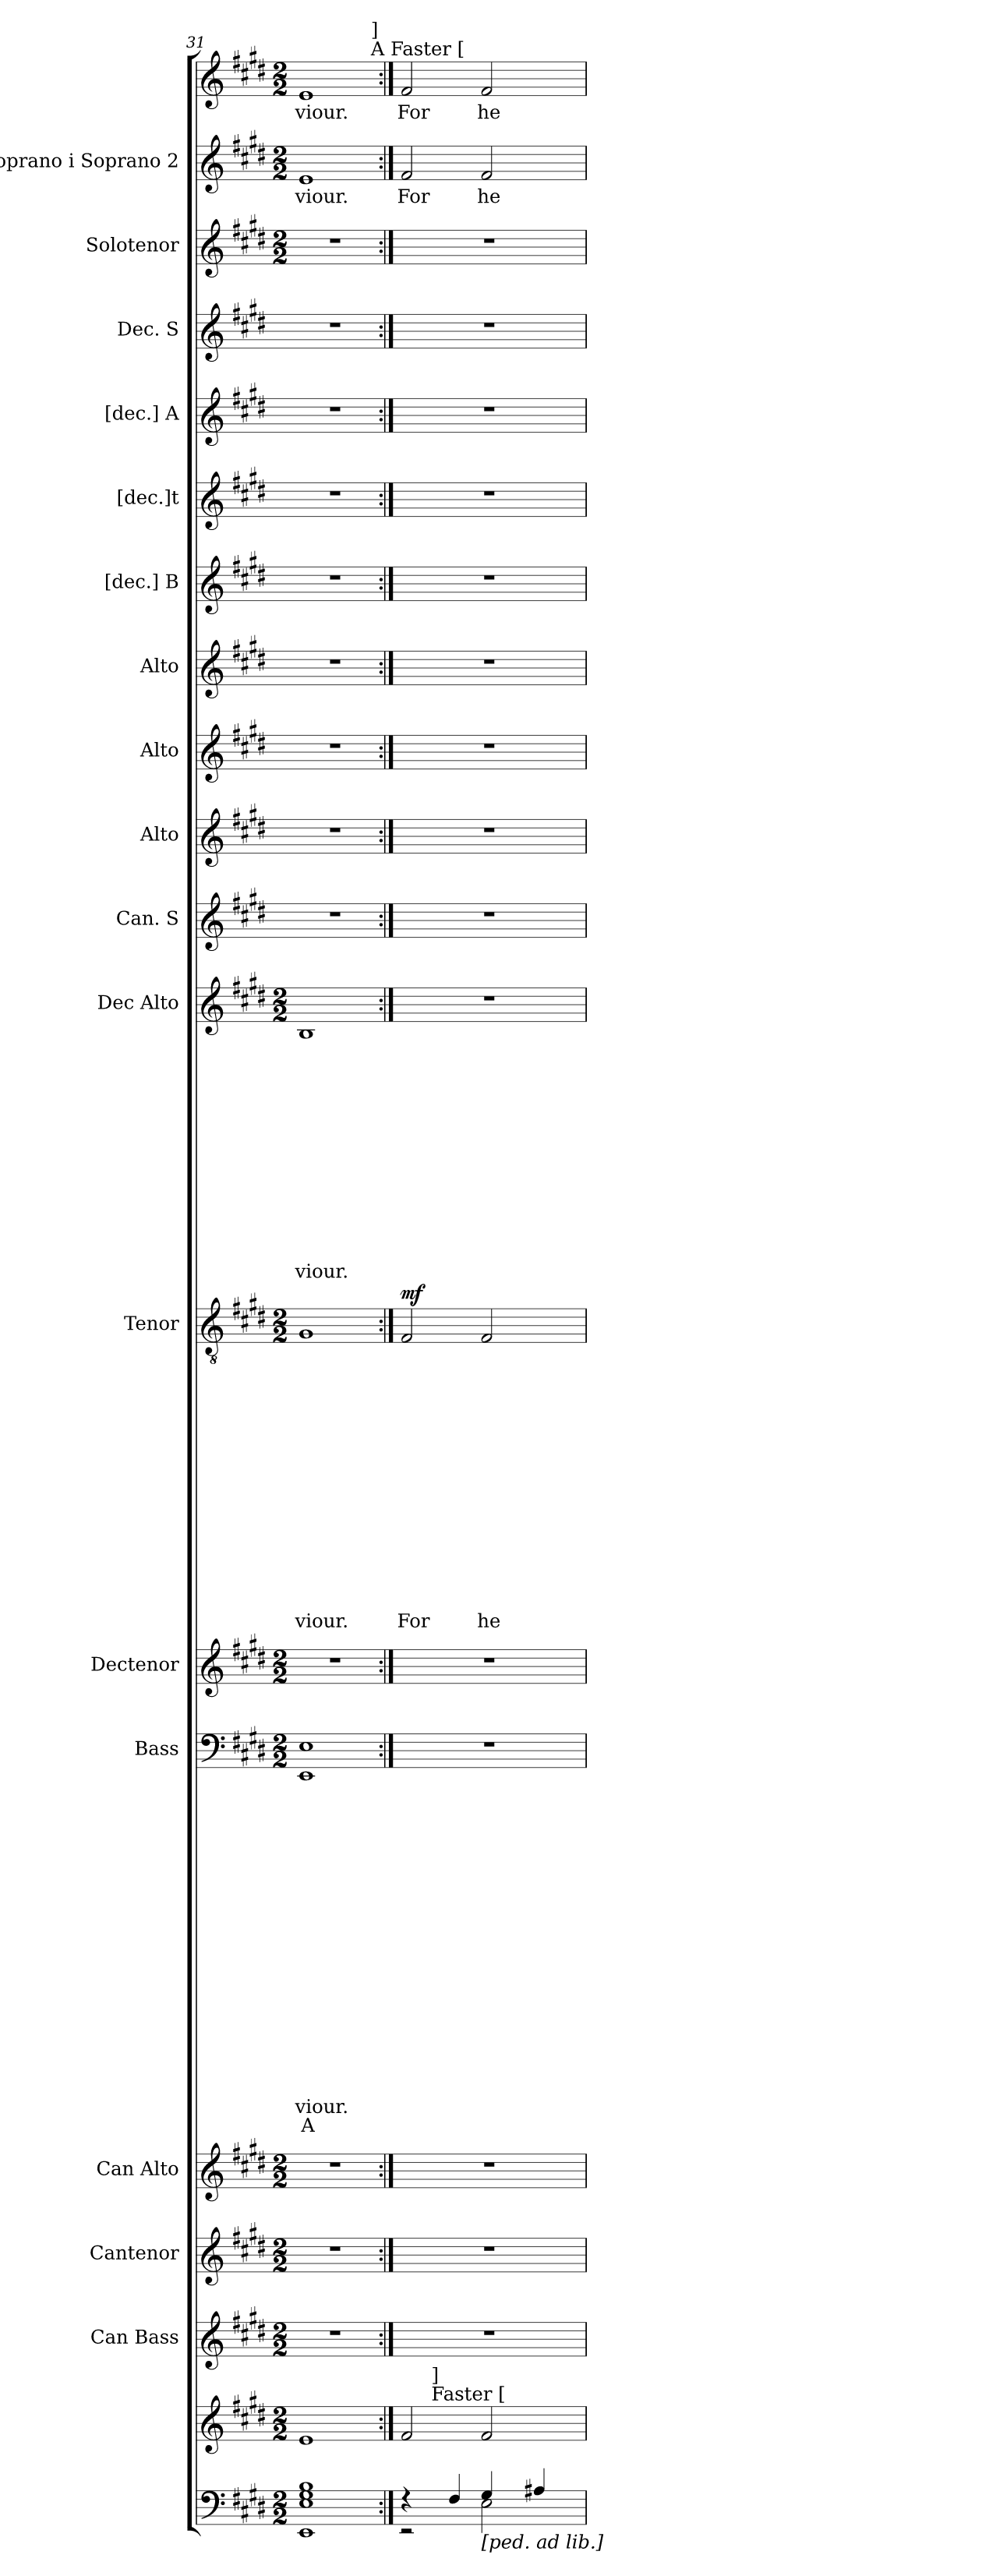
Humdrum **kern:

**kern	**kern	**kern	**kern	**kern	**kern	**text	**text	**text	**text	**text	**text	**text	**text	**text	**text	**text	**text	**text	**text	**text	**text	**text	**text	**text	**kern	**kern	**text	**text	**text	**text	**text	**text	**text	**text	**text	**text	**text	**text	**text	**text	**text	**dynam	**kern	**text	**text	**text	**text	**text	**text	**text	**text	**text	**text	**text	**text	**text	**kern	**kern	**kern	**kern	**kern	**kern	**kern	**kern	**kern	**kern	**text	**kern	**text	**dynam
*part19	*part18	*part17	*part16	*part15	*part14	*part14	*part14	*part14	*part14	*part14	*part14	*part14	*part14	*part14	*part14	*part14	*part14	*part14	*part14	*part14	*part14	*part14	*part14	*part14	*part13	*part12	*part12	*part12	*part12	*part12	*part12	*part12	*part12	*part12	*part12	*part12	*part12	*part12	*part12	*part12	*part12	*part12	*part11	*part11	*part11	*part11	*part11	*part11	*part11	*part11	*part11	*part11	*part11	*part11	*part11	*part11	*part10	*part9	*part8	*part7	*part6	*part5	*part4	*part3	*part2	*part1	*part1	*part1	*part1	*part1
*staff20	*staff19	*staff18	*staff17	*staff16	*staff15	*staff15	*staff15	*staff15	*staff15	*staff15	*staff15	*staff15	*staff15	*staff15	*staff15	*staff15	*staff15	*staff15	*staff15	*staff15	*staff15	*staff15	*staff15	*staff15	*staff14	*staff13	*staff13	*staff13	*staff13	*staff13	*staff13	*staff13	*staff13	*staff13	*staff13	*staff13	*staff13	*staff13	*staff13	*staff13	*staff13	*staff13	*staff12	*staff12	*staff12	*staff12	*staff12	*staff12	*staff12	*staff12	*staff12	*staff12	*staff12	*staff12	*staff12	*staff12	*staff11	*staff10	*staff9	*staff8	*staff7	*staff6	*staff5	*staff4	*staff3	*staff2	*staff2	*staff1	*staff1	*staff1/2
*	*	*I"Can Bass	*I"Cantenor	*I"Can Alto	*I"Bass	*	*	*	*	*	*	*	*	*	*	*	*	*	*	*	*	*	*	*	*I"Dectenor	*I"Tenor	*	*	*	*	*	*	*	*	*	*	*	*	*	*	*	*	*I"Dec Alto	*	*	*	*	*	*	*	*	*	*	*	*	*	*I"Can. S	*I"Alto	*I"Alto	*I"Alto	*I"[dec.] B	*I"[dec.]t	*I"[dec.] A	*I"Dec. S	*I"Solotenor	*I"Soprano i Soprano 2	*	*	*	*
*	*	*	*	*I'Can Alto	*I'Bass	*	*	*	*	*	*	*	*	*	*	*	*	*	*	*	*	*	*	*	*I'Dectenor	*	*	*	*	*	*	*	*	*	*	*	*	*	*	*	*	*	*I'Dec Alto	*	*	*	*	*	*	*	*	*	*	*	*	*	*	*	*	*	*	*	*	*	*	*I'Si	*	*	*	*
*clefF4	*clefG2	*clefG2	*clefG2	*clefG2	*clefF4	*	*	*	*	*	*	*	*	*	*	*	*	*	*	*	*	*	*	*	*clefG2	*clefGv2	*	*	*	*	*	*	*	*	*	*	*	*	*	*	*	*	*clefG2	*	*	*	*	*	*	*	*	*	*	*	*	*	*clefG2	*clefG2	*clefG2	*clefG2	*clefG2	*clefG2	*clefG2	*clefG2	*clefG2	*clefG2	*	*clefG2	*	*
*k[f#c#g#d#]	*k[f#c#g#d#]	*k[f#c#g#d#]	*k[f#c#g#d#]	*k[f#c#g#d#]	*k[f#c#g#d#]	*	*	*	*	*	*	*	*	*	*	*	*	*	*	*	*	*	*	*	*k[f#c#g#d#]	*k[f#c#g#d#]	*	*	*	*	*	*	*	*	*	*	*	*	*	*	*	*	*k[f#c#g#d#]	*	*	*	*	*	*	*	*	*	*	*	*	*	*k[f#c#g#d#]	*k[f#c#g#d#]	*k[f#c#g#d#]	*k[f#c#g#d#]	*k[f#c#g#d#]	*k[f#c#g#d#]	*k[f#c#g#d#]	*k[f#c#g#d#]	*k[f#c#g#d#]	*k[f#c#g#d#]	*	*k[f#c#g#d#]	*	*
*E:	*E:	*E:	*E:	*E:	*E:	*	*	*	*	*	*	*	*	*	*	*	*	*	*	*	*	*	*	*	*E:	*E:	*	*	*	*	*	*	*	*	*	*	*	*	*	*	*	*	*E:	*	*	*	*	*	*	*	*	*	*	*	*	*	*E:	*E:	*E:	*E:	*E:	*E:	*E:	*E:	*E:	*E:	*	*E:	*	*
*M2/2	*M2/2	*M2/2	*M2/2	*M2/2	*M2/2	*	*	*	*	*	*	*	*	*	*	*	*	*	*	*	*	*	*	*	*M2/2	*M2/2	*	*	*	*	*	*	*	*	*	*	*	*	*	*	*	*	*M2/2	*	*	*	*	*	*	*	*	*	*	*	*	*	*	*	*	*	*	*	*	*	*M2/2	*M2/2	*	*M2/2	*	*
=31	=31	=31	=31	=31	=31	=31	=31	=31	=31	=31	=31	=31	=31	=31	=31	=31	=31	=31	=31	=31	=31	=31	=31	=31	=31	=31	=31	=31	=31	=31	=31	=31	=31	=31	=31	=31	=31	=31	=31	=31	=31	=31	=31	=31	=31	=31	=31	=31	=31	=31	=31	=31	=31	=31	=31	=31	=31	=31	=31	=31	=31	=31	=31	=31	=31	=31	=31	=31	=31	=31
!	!	!	!	!	!	!	!	!	!	!	!	!	!	!	!	!	!	!	!	!	!	!	!LO:LY:b	!LO:LY:b	!	!	!	!	!	!	!	!	!	!	!	!	!	!	!	!	!LO:LY:b	!	!	!	!	!	!	!	!	!	!	!	!	!	!	!LO:LY:b	!	!	!	!	!	!	!	!	!	!	!LO:LY:b	!	!LO:LY:b	!
*	*	*	*	*	*	*	*	*	*	*	*	*	*	*	*	*	*	*	*	*	*	*	*	*	*	*	*	*	*	*	*	*	*	*	*	*	*	*	*	*	*	*	*	*	*	*	*	*	*	*	*	*	*	*	*	*	*	*	*	*	*	*	*	*	*	*	*	*^	*	*
1EE 1E 1G# 1B	1e	1r	1r	1r	1EE 1E	.	.	.	.	.	.	.	.	.	.	.	.	.	.	.	.	.	-viour.	A	1r	1G#	.	.	.	.	.	.	.	.	.	.	.	.	.	.	-viour.	.	1B	.	.	.	.	.	.	.	.	.	.	.	.	-viour.	1r	1r	1r	1r	1r	1r	1r	1r	1r	1e	viour.	1e	2...ryy	-viour.	.
*	*	*	*	*	*	*	*	*	*	*	*	*	*	*	*	*	*	*	*	*	*	*	*	*	*	*	*	*	*	*	*	*	*	*	*	*	*	*	*	*	*	*	*	*	*	*	*	*	*	*	*	*	*	*	*	*	*	*	*	*	*	*	*	*	*	*	*	*MM152	*	*	*
!	!	!	!	!	!	!	!	!	!	!	!	!	!	!	!	!	!	!	!	!	!	!	!	!	!	!	!	!	!	!	!	!	!	!	!	!	!	!	!	!	!	!	!	!	!	!	!	!	!	!	!	!	!	!	!	!	!	!	!	!	!	!	!	!	!	!	!	!	!LO:TX:a:t=A Faster [	!	!
!	!	!	!	!	!	!	!	!	!	!	!	!	!	!	!	!	!	!	!	!	!	!	!	!	!	!	!	!	!	!	!	!	!	!	!	!	!	!	!	!	!	!	!	!	!	!	!	!	!	!	!	!	!	!	!	!	!	!	!	!	!	!	!	!	!	!	!	!	!LO:TX:a:t=]	!	!
.	.	.	.	.	.	.	.	.	.	.	.	.	.	.	.	.	.	.	.	.	.	.	.	.	.	.	.	.	.	.	.	.	.	.	.	.	.	.	.	.	.	.	.	.	.	.	.	.	.	.	.	.	.	.	.	.	.	.	.	.	.	.	.	.	.	.	.	.	16ryy	.	.
=32:|!	=32:|!	=32:|!	=32:|!	=32:|!	=32:|!	=32:|!	=32:|!	=32:|!	=32:|!	=32:|!	=32:|!	=32:|!	=32:|!	=32:|!	=32:|!	=32:|!	=32:|!	=32:|!	=32:|!	=32:|!	=32:|!	=32:|!	=32:|!	=32:|!	=32:|!	=32:|!	=32:|!	=32:|!	=32:|!	=32:|!	=32:|!	=32:|!	=32:|!	=32:|!	=32:|!	=32:|!	=32:|!	=32:|!	=32:|!	=32:|!	=32:|!	=32:|!	=32:|!	=32:|!	=32:|!	=32:|!	=32:|!	=32:|!	=32:|!	=32:|!	=32:|!	=32:|!	=32:|!	=32:|!	=32:|!	=32:|!	=32:|!	=32:|!	=32:|!	=32:|!	=32:|!	=32:|!	=32:|!	=32:|!	=32:|!	=32:|!	=32:|!	=32:|!	=32:|!	=32:|!	=32:|!
*^	*	*	*	*	*	*	*	*	*	*	*	*	*	*	*	*	*	*	*	*	*	*	*	*	*	*	*	*	*	*	*	*	*	*	*	*	*	*	*	*	*	*	*	*	*	*	*	*	*	*	*	*	*	*	*	*	*	*	*	*	*	*	*	*	*	*	*	*	*	*	*
!	!	!	!	!	!	!	!	!	!	!	!	!	!	!	!	!	!	!	!	!	!	!	!	!	!	!	!	!	!	!	!	!	!	!	!	!	!	!	!	!	!	!LO:LY:b	!LO:DY:a	!	!	!	!	!	!	!	!	!	!	!	!	!	!	!	!	!	!	!	!	!	!	!	!	!LO:LY:b	!	!	!LO:LY:b	!LO:DY:a=2
!	!	!	!	!	!	!	!	!	!	!	!	!	!	!	!	!	!	!	!	!	!	!	!	!	!	!	!	!	!	!	!	!	!	!	!	!	!	!	!	!	!	!	!	!	!	!	!	!	!	!	!	!	!	!	!	!	!	!	!	!	!	!	!	!	!	!	!	!	!	!	!	!LO:DY:n=1:a
*	*	*^	*	*	*	*	*	*	*	*	*	*	*	*	*	*	*	*	*	*	*	*	*	*	*	*	*	*	*	*	*	*	*	*	*	*	*	*	*	*	*	*	*	*	*	*	*	*	*	*	*	*	*	*	*	*	*	*	*	*	*	*	*	*	*	*	*	*	*v	*v	*	*
4rF	2rEE	2f#/	8ryy	1r	1r	1r	1r	.	.	.	.	.	.	.	.	.	.	.	.	.	.	.	.	.	.	.	1r	2F#/	.	.	.	.	.	.	.	.	.	.	.	.	.	.	For	mf	1r	.	.	.	.	.	.	.	.	.	.	.	.	.	1r	1r	1r	1r	1r	1r	1r	1r	1r	2f#/	For	2f#/	For	mf mf
.	.	.	32ryy	.	.	.	.	.	.	.	.	.	.	.	.	.	.	.	.	.	.	.	.	.	.	.	.	.	.	.	.	.	.	.	.	.	.	.	.	.	.	.	.	.	.	.	.	.	.	.	.	.	.	.	.	.	.	.	.	.	.	.	.	.	.	.	.	.	.	.	.	.
*	*	*MM152	*	*	*	*	*	*	*	*	*	*	*	*	*	*	*	*	*	*	*	*	*	*	*	*	*	*	*	*	*	*	*	*	*	*	*	*	*	*	*	*	*	*	*	*	*	*	*	*	*	*	*	*	*	*	*	*	*	*	*	*	*	*	*	*	*	*	*	*	*	*
!	!	!	!LO:TX:a:t=Faster [	!	!	!	!	!	!	!	!	!	!	!	!	!	!	!	!	!	!	!	!	!	!	!	!	!	!	!	!	!	!	!	!	!	!	!	!	!	!	!	!	!	!	!	!	!	!	!	!	!	!	!	!	!	!	!	!	!	!	!	!	!	!	!	!	!	!	!	!	!
!	!	!	!LO:TX:a:t=]	!	!	!	!	!	!	!	!	!	!	!	!	!	!	!	!	!	!	!	!	!	!	!	!	!	!	!	!	!	!	!	!	!	!	!	!	!	!	!	!	!	!	!	!	!	!	!	!	!	!	!	!	!	!	!	!	!	!	!	!	!	!	!	!	!	!	!	!	!
.	.	.	2ryy	.	.	.	.	.	.	.	.	.	.	.	.	.	.	.	.	.	.	.	.	.	.	.	.	.	.	.	.	.	.	.	.	.	.	.	.	.	.	.	.	.	.	.	.	.	.	.	.	.	.	.	.	.	.	.	.	.	.	.	.	.	.	.	.	.	.	.	.	.
4F#/	.	.	.	.	.	.	.	.	.	.	.	.	.	.	.	.	.	.	.	.	.	.	.	.	.	.	.	.	.	.	.	.	.	.	.	.	.	.	.	.	.	.	.	.	.	.	.	.	.	.	.	.	.	.	.	.	.	.	.	.	.	.	.	.	.	.	.	.	.	.	.	.
!LO:TX:b:t=[ped. ad lib.]	!	!	!	!	!	!	!	!	!	!	!	!	!	!	!	!	!	!	!	!	!	!	!	!	!	!	!	!	!	!	!	!	!	!	!	!	!	!	!	!	!	!	!	!	!	!	!	!	!	!	!	!	!	!	!	!	!	!	!	!	!	!	!	!	!	!	!	!	!	!	!	!
!	!	!	!	!	!	!	!	!	!	!	!	!	!	!	!	!	!	!	!	!	!	!	!	!	!	!	!	!	!	!	!	!	!	!	!	!	!	!	!	!	!	!	!LO:LY:b	!	!	!	!	!	!	!	!	!	!	!	!	!	!	!	!	!	!	!	!	!	!	!	!	!	!LO:LY:b	!	!LO:LY:b	!
4G#/	2E\	2f#/	.	.	.	.	.	.	.	.	.	.	.	.	.	.	.	.	.	.	.	.	.	.	.	.	.	2F#/	.	.	.	.	.	.	.	.	.	.	.	.	.	.	he	.	.	.	.	.	.	.	.	.	.	.	.	.	.	.	.	.	.	.	.	.	.	.	.	2f#/	he	2f#/	he	.
.	.	.	4ryy	.	.	.	.	.	.	.	.	.	.	.	.	.	.	.	.	.	.	.	.	.	.	.	.	.	.	.	.	.	.	.	.	.	.	.	.	.	.	.	.	.	.	.	.	.	.	.	.	.	.	.	.	.	.	.	.	.	.	.	.	.	.	.	.	.	.	.	.	.
4A#X/	.	.	.	.	.	.	.	.	.	.	.	.	.	.	.	.	.	.	.	.	.	.	.	.	.	.	.	.	.	.	.	.	.	.	.	.	.	.	.	.	.	.	.	.	.	.	.	.	.	.	.	.	.	.	.	.	.	.	.	.	.	.	.	.	.	.	.	.	.	.	.	.
.	.	.	16.ryy	.	.	.	.	.	.	.	.	.	.	.	.	.	.	.	.	.	.	.	.	.	.	.	.	.	.	.	.	.	.	.	.	.	.	.	.	.	.	.	.	.	.	.	.	.	.	.	.	.	.	.	.	.	.	.	.	.	.	.	.	.	.	.	.	.	.	.	.	.
*v	*v	*	*	*	*	*	*	*	*	*	*	*	*	*	*	*	*	*	*	*	*	*	*	*	*	*	*	*	*	*	*	*	*	*	*	*	*	*	*	*	*	*	*	*	*	*	*	*	*	*	*	*	*	*	*	*	*	*	*	*	*	*	*	*	*	*	*	*	*	*	*	*
*	*v	*v	*	*	*	*	*	*	*	*	*	*	*	*	*	*	*	*	*	*	*	*	*	*	*	*	*	*	*	*	*	*	*	*	*	*	*	*	*	*	*	*	*	*	*	*	*	*	*	*	*	*	*	*	*	*	*	*	*	*	*	*	*	*	*	*	*	*	*	*	*
=	=	=	=	=	=	=	=	=	=	=	=	=	=	=	=	=	=	=	=	=	=	=	=	=	=	=	=	=	=	=	=	=	=	=	=	=	=	=	=	=	=	=	=	=	=	=	=	=	=	=	=	=	=	=	=	=	=	=	=	=	=	=	=	=	=	=	=	=	=	=
*-	*-	*-	*-	*-	*-	*-	*-	*-	*-	*-	*-	*-	*-	*-	*-	*-	*-	*-	*-	*-	*-	*-	*-	*-	*-	*-	*-	*-	*-	*-	*-	*-	*-	*-	*-	*-	*-	*-	*-	*-	*-	*-	*-	*-	*-	*-	*-	*-	*-	*-	*-	*-	*-	*-	*-	*-	*-	*-	*-	*-	*-	*-	*-	*-	*-	*-	*-	*-	*-	*-
